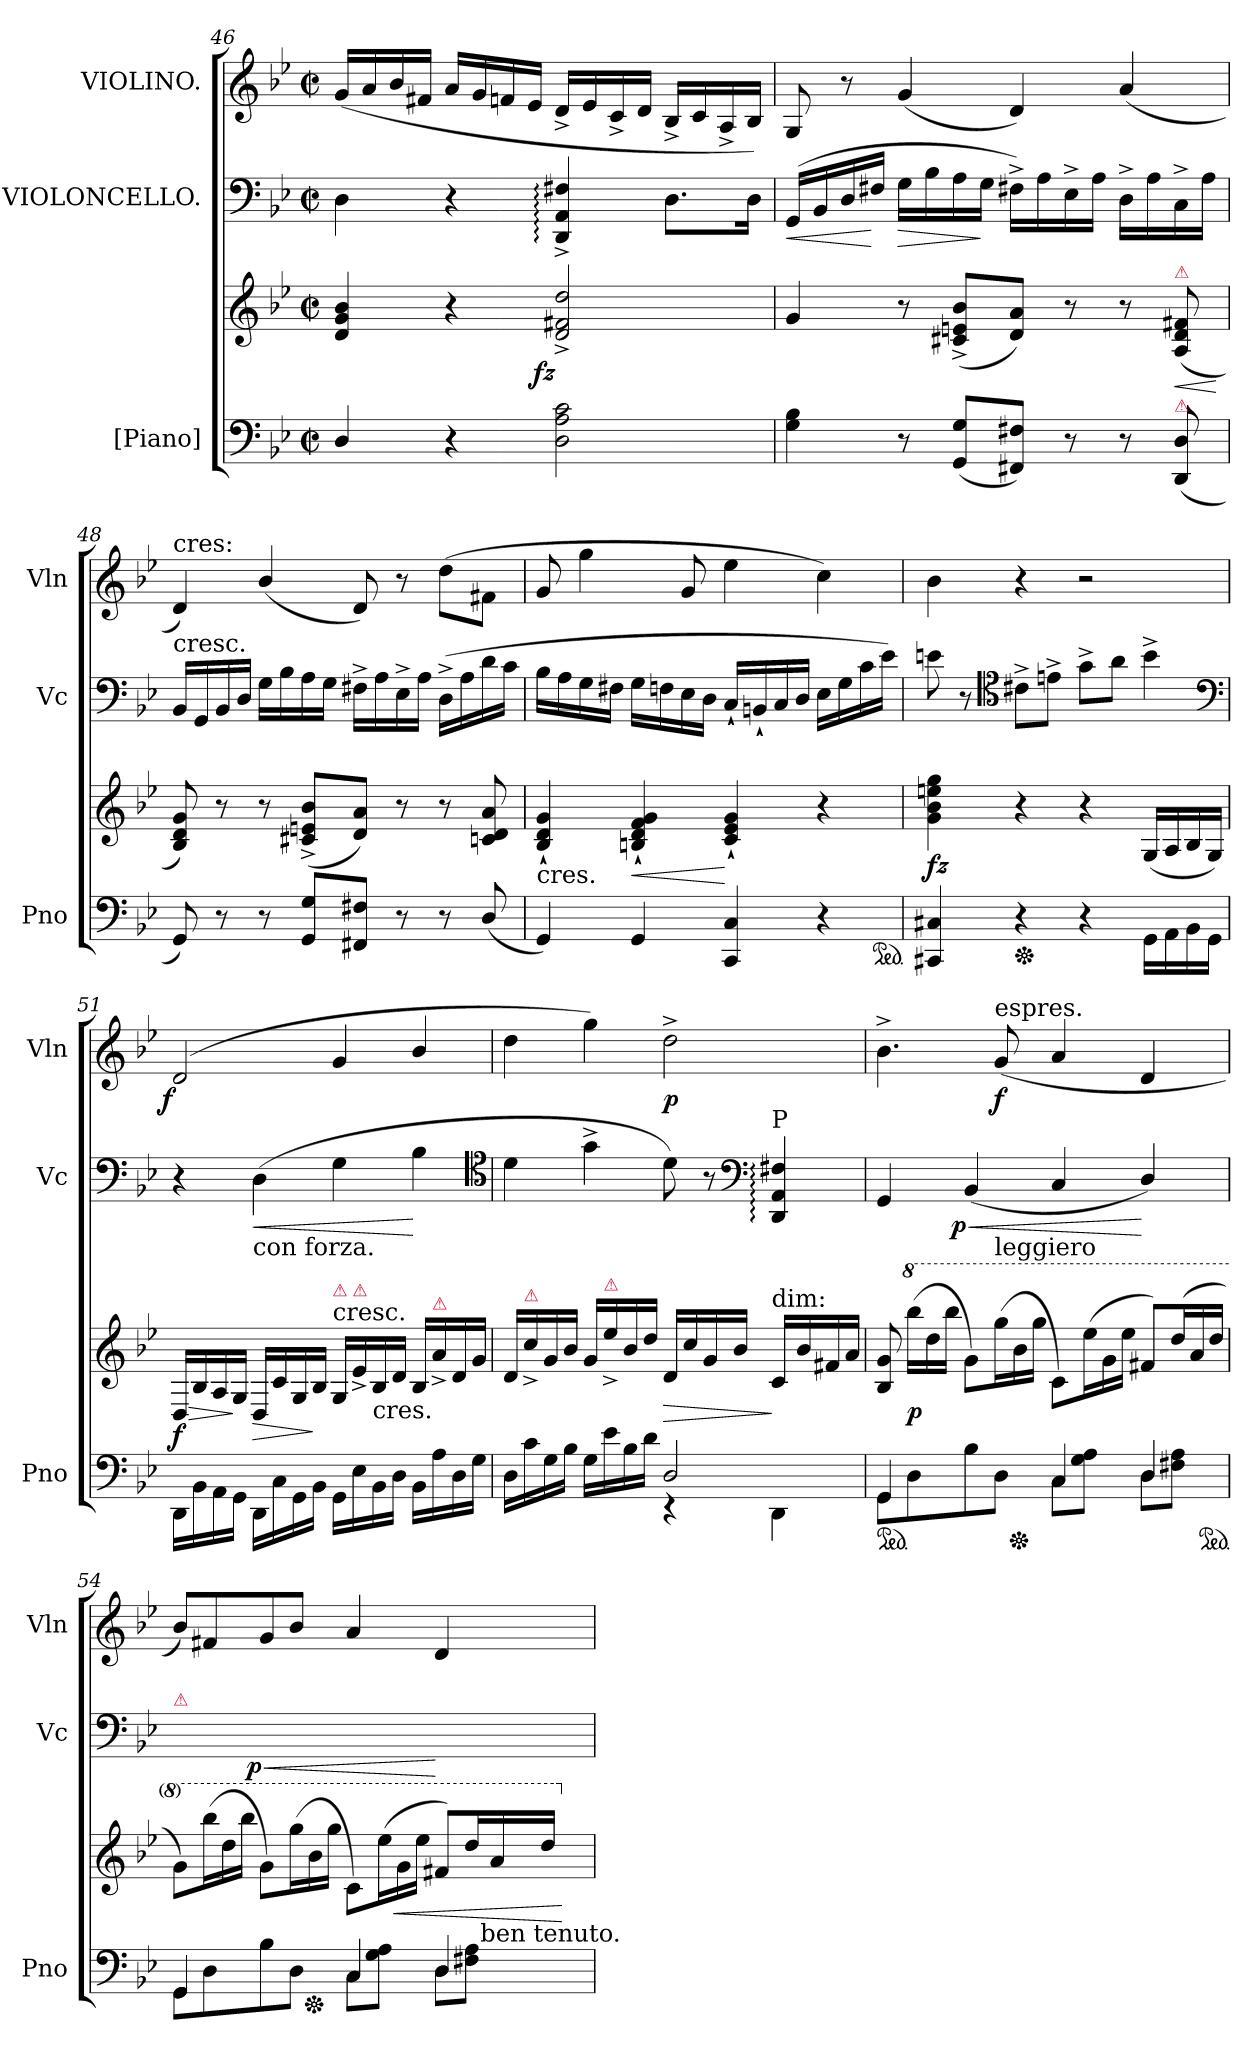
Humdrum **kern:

**kern	**kern	**dynam	**kern	**dynam	**kern	**dynam
*part3	*part3	*part3	*part2	*part2	*part1	*part1
*staff4	*staff3	*staff3/4	*staff2	*staff2	*staff1	*staff1
*I"[Piano]	*	*	*I"VIOLONCELLO.	*	*I"VIOLINO.	*
*I'Pno	*	*	*I'Vc	*	*I'Vln	*
*clefF4	*clefG2	*	*clefF4	*	*clefG2	*
*k[b-e-]	*k[b-e-]	*	*k[b-e-]	*	*k[b-e-]	*
*g:	*g:	*	*g:	*	*g:	*
*M2/2	*M2/2	*	*M2/2	*	*M2/2	*
*met(c|)	*met(c|)	*	*met(c|)	*	*met(c|)	*
=46	=46	=46	=46	=46	=46	=46
4D/	4d 4g 4b-	.	4D	.	(>16gLL	.
.	.	.	.	.	16a	.
.	.	.	.	.	16b-	.
.	.	.	.	.	16f#XJJ	.
4r	4r	.	4r	.	16aLL	.
.	.	.	.	.	16g	.
.	.	.	.	.	16fn	.
.	.	.	.	.	16e-JJ	.
!	!	!LO:DY:rj	!	!	!	!
2D 2A 2c	2d^< 2f#X^< 2dd^<	fz	4DD:^> 4AA:^> 4F#X:^>	.	16d^>LL	.
.	.	.	.	.	16e-	.
.	.	.	.	.	16c^>	.
.	.	.	.	.	16dJJ	.
.	.	.	8.DL	.	16B-^>LL	.
.	.	.	.	.	16c	.
.	.	.	.	.	16A^>	.
.	.	.	16DJk	.	16B-JJ)	.
=47	=47	=47	=47	=47	=47	=47
!	!	!	!	!LO:HP:b	!	!
4G 4B-	4g	.	(>16GGLL	<	8G	.
.	.	.	16BB-	.	.	.
.	.	.	16D	.	8r	.
.	.	.	16F#XJJ	[	.	.
!	!	!	!	!LO:HP:b	!	!
8r	8r	.	16GLL	>	(<4g	.
.	.	.	16B-	.	.	.
(<8GG 8GL	(<8c#X^> 8en^> 8b-^>L	.	16A	.	.	.
.	.	.	16GJJ	]	.	.
8FF#X 8F#XJ)	8d 8aJ)	.	16F#X^<LL)	.	4d)	.
.	.	.	16A	.	.	.
8r	8r	.	16E-^<	.	.	.
.	.	.	16AJJ	.	.	.
8r	8r	.	16D^<LL	.	(<4a	.
.	.	.	16A	.	.	.
!	!LO:TX:a:color=crimson:t=⚠	!	!	!	!	!
!LO:TX:a:color=crimson:t=⚠	!	!	!	!	!	!
(<8DD 8D	(<8A 8d 8f#X	<	16C^<	.	.	.
.	.	.	16AJJ	.	.	.
.	.	[	.	.	.	.
=48	=48	=48	=48	=48	=48	=48
!	!	!	!	!	!LO:TX:t=cres&colon;	!
!	!	!	!LO:TX:t=cresc.	!	!	!
8GG)	8B- 8d 8g)	.	16BB-LL	.	4d)	.
.	.	.	16GG	.	.	.
8r	8r	.	16BB-	.	.	.
.	.	.	16DJJ	.	.	.
8r	8r	.	16GLL	.	(<4b-/	.
.	.	.	16B-	.	.	.
8GG 8GL	(<8c#X^ 8en^ 8b-^L	.	16A	.	.	.
.	.	.	16GJJ	.	.	.
8FF#X 8F#XJ	8d 8aJ)	.	16F#X^<LL	.	8d)	.
.	.	.	16A	.	.	.
8r	8r	.	16E-^<	.	8r	.
.	.	.	16AJJ	.	.	.
8r	8r	.	(>16D^<LL	.	(>8dd\L	.
.	.	.	16A	.	.	.
(<8D/	8cn 8d 8a	.	16d	.	8f#X\J	.
.	.	.	16cJJ	.	.	.
=49	=49	=49	=49	=49	=49	=49
!	!LO:TX:c:t=cres.	!	!	!	!	!
4GG)	4B-`> 4d`> 4g`>	.	16B-LL	.	8g	.
.	.	.	16A	.	.	.
.	.	.	16G	.	4gg	.
.	.	.	16F#XJJ	.	.	.
4GG	4Bn`> 4d`> 4f`> 4g`>	<	16GLL	.	.	.
.	.	.	16Fn	.	.	.
.	.	.	16E-	.	8g	.
.	.	.	16DJJ	.	.	.
4CC 4C	4c`> 4e-`> 4g`>	[	16C`<LL	.	4ee-	.
.	.	.	16BBn`<	.	.	.
.	.	.	16C	.	.	.
.	.	.	16DJJ	.	.	.
4r	4r	.	16E-LL	.	4cc)	.
.	.	.	16G	.	.	.
.	.	.	16c	.	.	.
.	.	.	16e-JJ)	.	.	.
*ped	*	*	*	*	*	*
=50	=50	=50	=50	=50	=50	=50
4CC#X 4C#X	4g 4b- 4een 4gg	fz	8en	.	4b-	.
.	.	.	8r	.	.	.
*	*	*	*clefC4	*	*	*
*Xped	*	*	*	*	*	*
4r	4r	.	8c#X^<L	.	4r	.
.	.	.	8en^<J	.	.	.
4r	4r	.	8g^<L	.	2r	.
.	.	.	8aJ	.	.	.
16GG\LL	(>16G/LL	.	4b-^<	.	.	.
16AA\	16A/	.	.	.	.	.
16BB-\	16B-/	.	.	.	.	.
16GG\JJ	16G/JJ)	.	.	.	.	.
*	*	*	*clefF4	*	*	*
=51	=51	=51	=51	=51	=51	=51
!	!	!	!	!	!	!LO:DY:rj
16DD\LL	16D/LL	> f	4r	.	(>2d	f
16BB-\	16B-/	.	.	.	.	.
16AA\	16A/	.	.	.	.	.
16GG\JJ	16G/JJ	]	.	.	.	.
!	!	!	!LO:TX:b:t=con forza.	!	!	!
!	!	!	!	!LO:HP:b	!	!
16DD\LL	16D/LL	>	(>4D	<	.	.
16C\	16c/	.	.	.	.	.
16GG\	16G/	.	.	.	.	.
16BB-\JJ	16B-/JJ	]	.	.	.	.
!	!LO:TX:a:t=cresc.	!	!	!	!	!
!	!LO:TX:a:color=crimson:t=⚠	!	!	!	!	!
16GG\LL	16G/LL	.	4G	.	4g	.
!	!LO:TX:a:color=crimson:t=⚠	!	!	!	!	!
16E-	16e-^>	.	.	.	.	.
!	!LO:TX:c:t=cres.	!	!	!	!	!
16BB-	16B-	.	.	.	.	.
16DJJ	16dJJ	.	.	.	.	.
16BB-LL	16B-LL	.	4B-	[	4b-/	.
!	!LO:TX:a:color=crimson:t=⚠	!	!	!	!	!
16A	16a^>	.	.	.	.	.
16D	16d	.	.	.	.	.
16GJJ	16gJJ	.	.	.	.	.
*	*	*	*clefC4	*	*	*
=52	=52	=52	=52	=52	=52	=52
*^	*	*	*	*	*	*
16DLL	2rAAAyy	16dLL	.	4d	.	4dd	.
!	!	!LO:TX:a:color=crimson:t=⚠	!	!	!	!	!
16c	.	16cc^>	.	.	.	.	.
16G	.	16g	.	.	.	.	.
16B-JJ	.	16b-JJ	.	.	.	.	.
16GLL	.	16g/LL	.	4g^<	.	4gg)	.
!	!	!LO:TX:a:color=crimson:t=⚠	!	!	!	!	!
16e-	.	16ee-^>	.	.	.	.	.
16B-	.	16b-	.	.	.	.	.
16dJJ	.	16ddJJ	.	.	.	.	.
2D/	4rEE	16dLL	>	8d)	.	2dd^>	p
.	.	16cc	.	.	.	.	.
.	.	16g	.	8r	.	.	.
.	.	16b-JJ	.	.	.	.	.
*	*	*	*	*clefF4	*	*	*
!	!	!	!	!LO:TX:a:t=P	!	!	!
!	!	!LO:TX:a:t=dim&colon;	!	!	!	!	!
!	!	!	!	!	!LO:DY:a	!	!
.	4DD	16cLL	]	4DD: 4AA: 4F#X:	fz fz	.	.
.	.	16b-	.	.	.	.	.
.	.	16f#X	.	.	.	.	.
.	.	16aJJ	.	.	.	.	.
=53	=53	=53	=53	=53	=53	=53	=53
*ped	*	*	*	*	*	*	*
4GG/	8GGL	8B- 8g	.	4GG	.	4.b-^<	.
*	*	*8va	*	*	*	*	*
*	*	*Xtuplet	*	*	*	*	*
.	8D\	(>24bbb-LL	p	.	.	.	.
.	.	24ddd	.	.	.	.	.
.	.	24bbb-JJ	.	.	.	.	.
!	!	!	!	!	!LO:HP:b	!	!
!	!	!	!	!	!LO:DY:n=1:rj	!	!
4reyy	8B-	8ggL)	.	(<4BB-	< p	.	.
!	!	!	!	!	!	!LO:TX:a:t=espres.	!
!	!	!LO:TX:a:t=leggiero	!	!	!	!	!
.	8DJ	(>24gggL	.	.	.	(<8g	f
*Xped	*	*	*	*	*	*	*
.	.	24bb-	.	.	.	.	.
.	.	24gggJJ	.	.	.	.	.
4C/	8CL	8cc\L)	.	4C	.	4a	.
.	8G\ 8A\J	(>24eee-L	.	.	.	.	.
.	.	24gg	.	.	.	.	.
.	.	24eee-JJ	.	.	.	.	.
4D/	8DL	8ff#XL)	.	4D/)	[	4d	.
.	8F#X\ 8A\J	(>24dddL	.	.	.	.	.
.	.	24aa	.	.	.	.	.
.	.	24dddJJ	.	.	.	.	.
*v	*v	*	*	*	*	*	*
*ped	*	*	*	*	*	*
=54	=54	=54	=54	=54	=54	=54
*^	*	*	*	*	*	*
!	!	!	!	!LO:TX:a:color=crimson:t=⚠	!	!	!
*	*^	*	*	*	*	*	*
4GG	8GGL	3%2ryy	8ggL)	.	4GGyy	.	8b-L)	.
.	8D	.	(>24bbb-L	.	.	.	8f#X	.
.	.	.	24ddd	.	.	.	.	.
.	.	.	24bbb-JJ	.	.	.	.	.
!	!	!	!	!	!	!LO:HP:b	!	!
!	!	!	!	!	!	!LO:DY:n=1:rj	!	!
4reyy	8B-	.	8ggL)	.	4BB-yy	< p	8g	.
.	8DJ	.	(>24gggL	.	.	.	8b-J	.
*Xped	*	*	*	*	*	*	*	*
.	.	.	24bb-	.	.	.	.	.
.	.	.	24gggJJ	.	.	.	.	.
4C	8CL	.	8cc\L)	.	4Cyy	.	4a	.
.	8G 8AJ	.	(>24eee-L	.	.	.	.	.
.	.	6.ryy	24gg	<	.	.	.	.
.	.	.	24eee-JJ	.	.	.	.	.
4D	8DL	.	8ff#XL)	.	4D/yy	[	4d	.
.	8F#X 8AJ	.	24dddL	.	.	.	.	.
!	!	!LO:TX:a:t=ben tenuto.	!	!	!	!	!	!
.	.	12ryy	24aa	.	.	.	.	.
.	.	.	24dddJJ	.	.	.	.	.
.	.	.	.	[	.	.	.	.
*	*	*	*X8va	*	*	*	*	*
*v	*v	*v	*	*	*	*	*	*
=	=	=	=	=	=	=
*-	*-	*-	*-	*-	*-	*-
